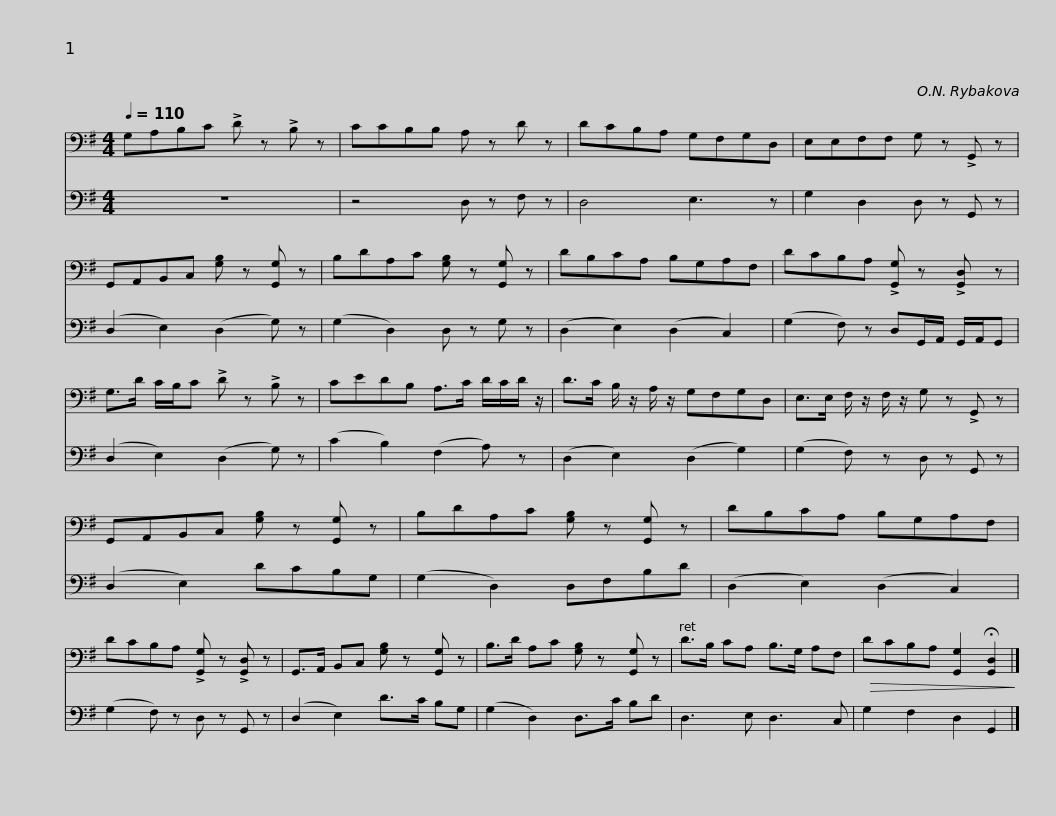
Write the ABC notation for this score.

X:1
%%score 1 2
L:1/8
Q:1/4=110
M:4/4
I:linebreak $
K:G
V:1 bass
V:2 bass
V:1
 G,A,B,C !>!D z !>!B, z | CCB,B, A, z D z | DCB,A, G,F,G,D, | E,E,F,F, G, z !>!G,, z |$ G,,A,,B,,C, [G,B,] z [G,,G,] z | %5
 B,DA,C [G,B,] z [G,,G,] z | DB,CA, B,G,A,F, | DCB,A, !>![G,,G,] z !>![G,,D,] z |$ G,>D C/B,/C !>!D z !>!B, z | CEDB, A,>C D/C/D/ z/ | %10
 D>C B,/ z/ A,/ z/ G,F,G,D, |$ E,>E, F,/ z/ F,/ z/ G, z !>!G,, z | G,,A,,B,,C, [G,B,] z [G,,G,] z | B,DA,C [G,B,] z [G,,G,] z | DB,CA, B,G,A,F, |$ %15
 DCB,A, !>![G,,G,] z !>![G,,D,] z | G,,>A,, B,,C, [G,B,] z [G,,G,] z | B,>D A,C [G,B,] z [G,,G,] z | D>B, CA, B,>G, A,F, |$!>(! DCB,A, [G,,G,]2 !fermata![G,,D,]2!>)! |] %20
V:2
 z8 | z4 D, z F, z | D,4 E,3 z | G,2 D,2 D, z G,, z |$ (D,2 E,2) (D,2 G,) z | %5
 (G,2 D,2) D, z G, z | (D,2 E,2) (D,2 C,2) | (G,2 F,) z D,G,,/A,,/ G,,/A,,/G,, |$ (D,2 E,2) (D,2 G,) z | (C2 B,2) (F,2 A,) z | %10
 (D,2 E,2) (D,2 G,2) |$ (G,2 F,) z D, z G,, z | (D,2 E,2) DCB,G, | (G,2 D,2) D,F,B,D | (D,2 E,2) (D,2 C,2) |$ %15
 (G,2 F,) z D, z G,, z | (D,2 E,2) D>C B,G, | (G,2 D,2) D,>C B,D | D,3 E, D,3 C, |$ G,2 F,2 D,2 G,,2 |] %20
